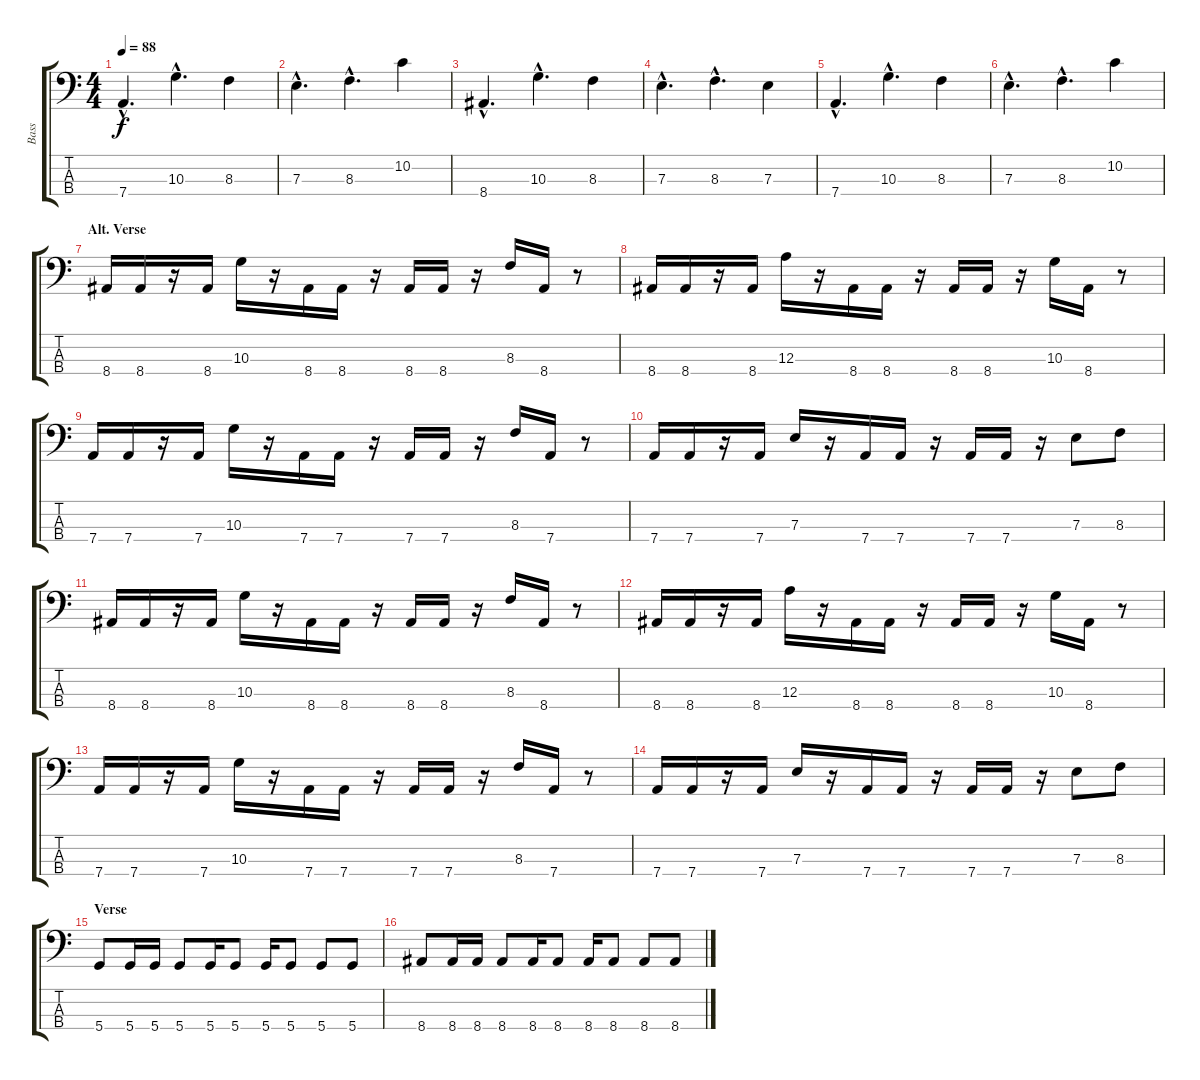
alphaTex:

\track ("Bass" "Bass") {instrument acousticbass}
\staff {score tabs}
\tuning (G2 D2 A1 D1) {hide}
\ts (4 4)
\tempo 88
\clef f4
\ks c
7.4{hac}.4{d dy f} 10.3{hac}.4{d} 8.3.4 |
7.3{hac}.4{d} 8.3{hac}.4{d} 10.2.4 |
8.4{hac}.4{d} 10.3{hac}.4{d} 8.3.4 |
7.3{hac}.4{d} 8.3{hac}.4{d} 7.3.4 |
7.4{hac}.4{d} 10.3{hac}.4{d} 8.3.4 |
7.3{hac}.4{d} 8.3{hac}.4{d} 10.2.4 |
\section ("" "Alt. Verse")
8.4.16 8.4.16 r.16 8.4.16 10.3.16 r.16 8.4.16 8.4.16 r.16 8.4.16 8.4.16 r.16 8.3.16 8.4.16 r.8 |
8.4.16 8.4.16 r.16 8.4.16 12.3.16 r.16 8.4.16 8.4.16 r.16 8.4.16 8.4.16 r.16 10.3.16 8.4.16 r.8 |
7.4.16 7.4.16 r.16 7.4.16 10.3.16 r.16 7.4.16 7.4.16 r.16 7.4.16 7.4.16 r.16 8.3.16 7.4.16 r.8 |
7.4.16 7.4.16 r.16 7.4.16 7.3.16 r.16 7.4.16 7.4.16 r.16 7.4.16 7.4.16 r.16 7.3.8 8.3.8 |
8.4.16 8.4.16 r.16 8.4.16 10.3.16 r.16 8.4.16 8.4.16 r.16 8.4.16 8.4.16 r.16 8.3.16 8.4.16 r.8 |
8.4.16 8.4.16 r.16 8.4.16 12.3.16 r.16 8.4.16 8.4.16 r.16 8.4.16 8.4.16 r.16 10.3.16 8.4.16 r.8 |
7.4.16 7.4.16 r.16 7.4.16 10.3.16 r.16 7.4.16 7.4.16 r.16 7.4.16 7.4.16 r.16 8.3.16 7.4.16 r.8 |
7.4.16 7.4.16 r.16 7.4.16 7.3.16 r.16 7.4.16 7.4.16 r.16 7.4.16 7.4.16 r.16 7.3.8 8.3.8 |
\section ("" "Verse")
5.4.8 5.4.16 5.4.16 5.4.8 5.4.16 5.4.8 5.4.16 5.4.8 5.4.8 5.4.8 |
8.4.8 8.4.16 8.4.16 8.4.8 8.4.16 8.4.8 8.4.16 8.4.8 8.4.8 8.4.8
